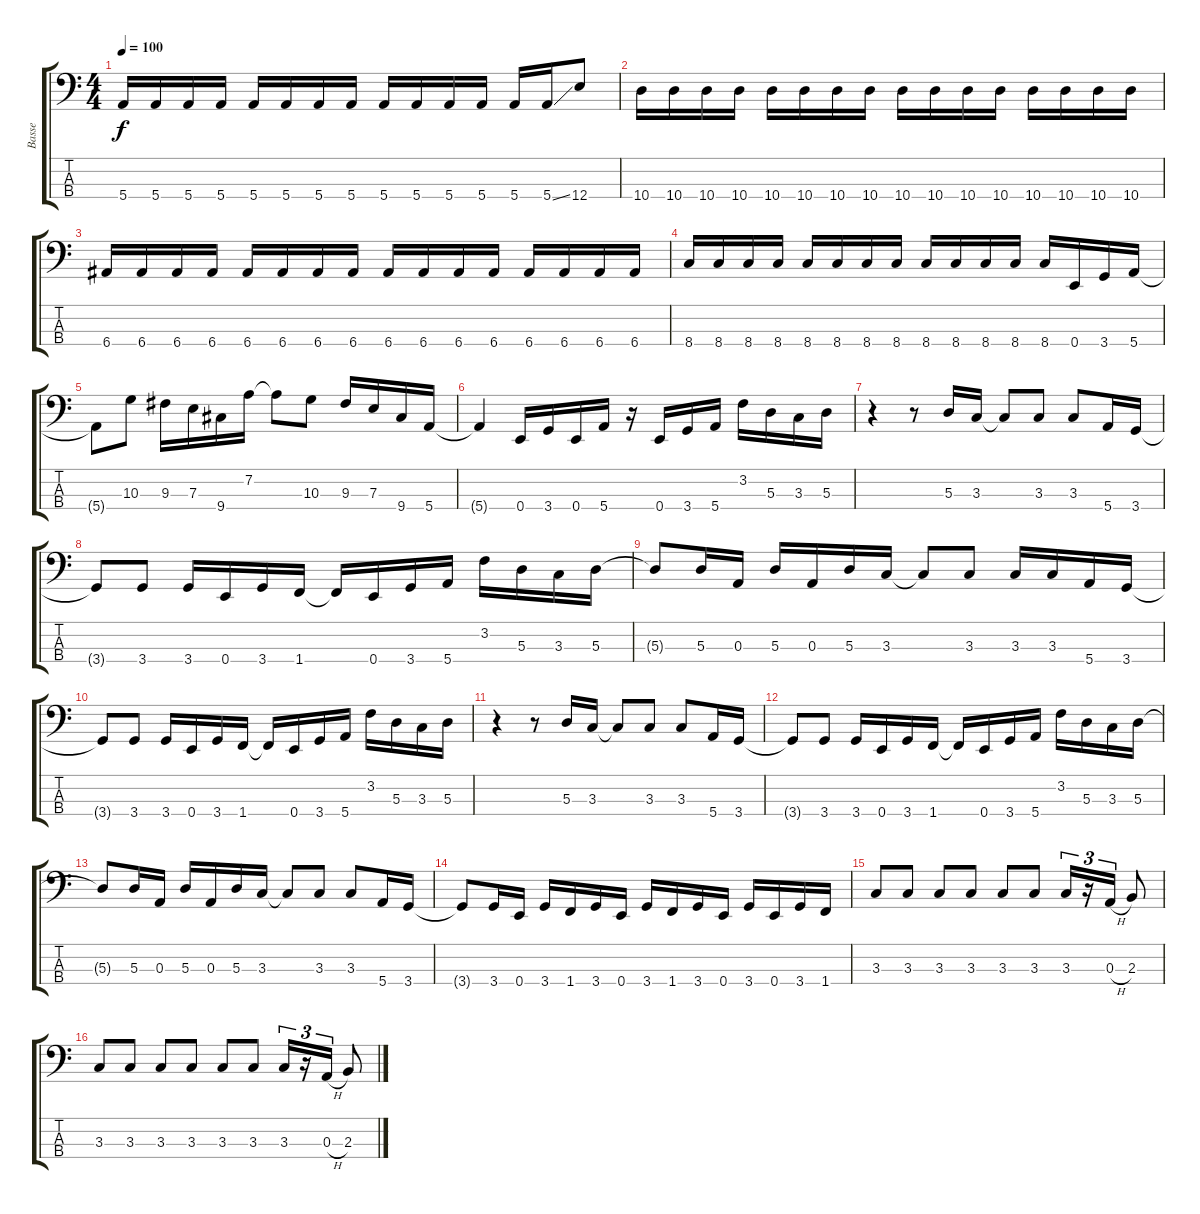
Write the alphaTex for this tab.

\track ("Basse" "Basse") {instrument electricbassfinger}
\staff {score tabs}
\tuning (G2 D2 A1 E1) {hide}
\ts (4 4)
\tempo 100
\clef f4
\ks c
5.4.16{dy f} 5.4.16 5.4.16 5.4.16 5.4.16 5.4.16 5.4.16 5.4.16 5.4.16 5.4.16 5.4.16 5.4.16 5.4.16 5.4{ss}.16 12.4.8 |
10.4.16 10.4.16 10.4.16 10.4.16 10.4.16 10.4.16 10.4.16 10.4.16 10.4.16 10.4.16 10.4.16 10.4.16 10.4.16 10.4.16 10.4.16 10.4.16 |
6.4.16 6.4.16 6.4.16 6.4.16 6.4.16 6.4.16 6.4.16 6.4.16 6.4.16 6.4.16 6.4.16 6.4.16 6.4.16 6.4.16 6.4.16 6.4.16 |
8.4.16 8.4.16 8.4.16 8.4.16 8.4.16 8.4.16 8.4.16 8.4.16 8.4.16 8.4.16 8.4.16 8.4.16 8.4.16 0.4.16 3.4.16 5.4.16 |
5.4{t}.8 10.3.8 9.3.16 7.3.16 9.4.16 7.2.16 7.2{t}.8 10.3.8 9.3.16 7.3.16 9.4.16 5.4.16 |
5.4{t}.4 0.4.16 3.4.16 0.4.16 5.4.16 r.16 0.4.16 3.4.16 5.4.16 3.2.16 5.3.16 3.3.16 5.3.16 |
r.4 r.8 5.3.16 3.3.16 3.3{t}.8 3.3.8 3.3.8 5.4.16 3.4.16 |
3.4{t}.8 3.4.8 3.4.16 0.4.16 3.4.16 1.4.16 1.4{t}.16 0.4.16 3.4.16 5.4.16 3.2.16 5.3.16 3.3.16 5.3.16 |
5.3{t}.8 5.3.16 0.3.16 5.3.16 0.3.16 5.3.16 3.3.16 3.3{t}.8 3.3.8 3.3.16 3.3.16 5.4.16 3.4.16 |
3.4{t}.8 3.4.8 3.4.16 0.4.16 3.4.16 1.4.16 1.4{t}.16 0.4.16 3.4.16 5.4.16 3.2.16 5.3.16 3.3.16 5.3.16 |
r.4 r.8 5.3.16 3.3.16 3.3{t}.8 3.3.8 3.3.8 5.4.16 3.4.16 |
3.4{t}.8 3.4.8 3.4.16 0.4.16 3.4.16 1.4.16 1.4{t}.16 0.4.16 3.4.16 5.4.16 3.2.16 5.3.16 3.3.16 5.3.16 |
5.3{t}.8 5.3.16 0.3.16 5.3.16 0.3.16 5.3.16 3.3.16 3.3{t}.8 3.3.8 3.3.8 5.4.16 3.4.16 |
3.4{t}.8 3.4.16 0.4.16 3.4.16 1.4.16 3.4.16 0.4.16 3.4.16 1.4.16 3.4.16 0.4.16 3.4.16 0.4.16 3.4.16 1.4.16 |
3.3.8 3.3.8 3.3.8 3.3.8 3.3.8 3.3.8 3.3.16{tu (3 2)} r.16{tu (3 2)} 0.3{h}.16{tu (3 2)} 2.3.8 |
3.3.8 3.3.8 3.3.8 3.3.8 3.3.8 3.3.8 3.3.16{tu (3 2)} r.16{tu (3 2)} 0.3{h}.16{tu (3 2)} 2.3.8
